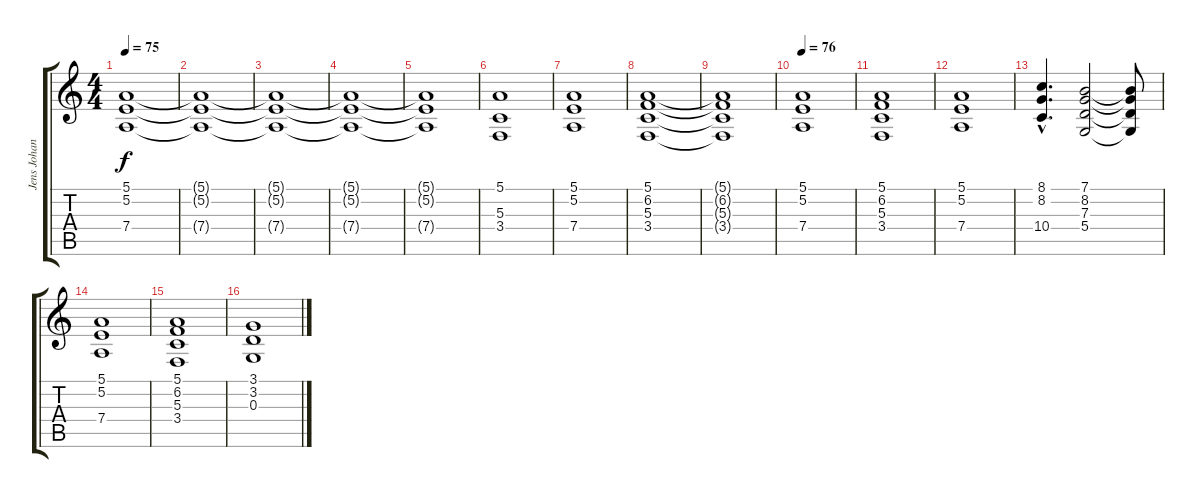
\track ("Jens Johansson" "Jens Johan") {instrument stringensemble2}
\staff {score tabs}
\tuning (E4 B3 G3 D3 A2 E2) {hide}
\ts (4 4)
\tempo 75
\clef g2
\ks c
(5.1 5.2 7.4).1{dy f instrument stringensemble2} |
(5.1{t} 5.2{t} 7.4{t}).1 |
(5.1{t} 5.2{t} 7.4{t}).1 |
(5.1{t} 5.2{t} 7.4{t}).1 |
(5.1{t} 5.2{t} 7.4{t}).1 |
(5.1 5.3 3.4).1{volume 8} |
(5.1 5.2 7.4).1 |
(5.1 6.2 5.3 3.4).1 |
(5.1{t} 6.2{t} 5.3{t} 3.4{t}).1 |
\tempo 76
(5.1 5.2 7.4).1 |
(5.1 6.2 5.3 3.4).1 |
(5.1 5.2 7.4).1 |
(8.1{hac} 8.2{hac} 10.4{hac}).4{d} (7.1 8.2 7.3 5.4).2 (7.1{t} 8.2{t} 7.3{t} 5.4{t}).8 |
(5.1 5.2 7.4).1 |
(5.1 6.2 5.3 3.4).1 |
(3.1 3.2 0.3).1
